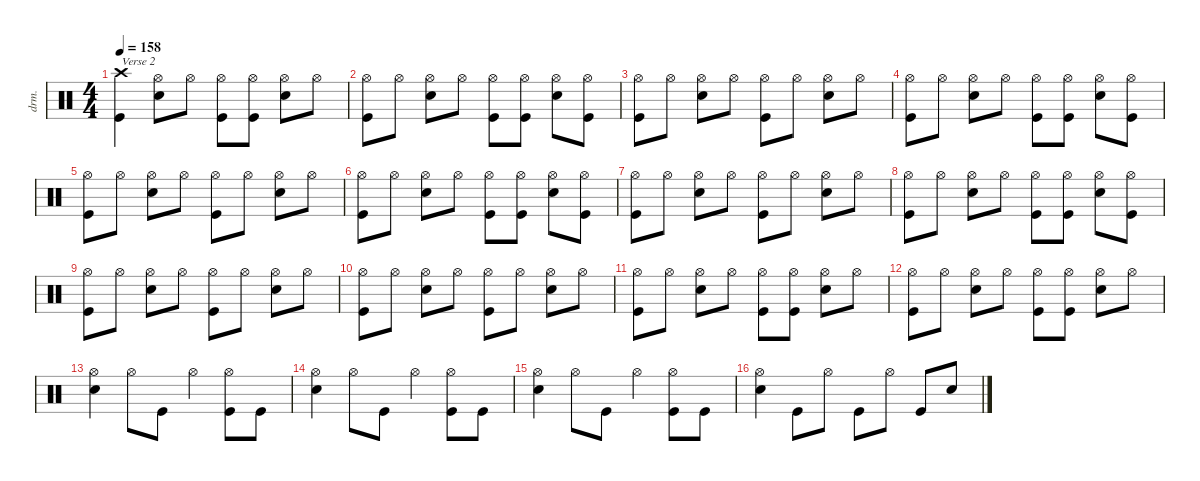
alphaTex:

\defaultSystemsLayout 4
\hideDynamics
\bracketExtendMode nobrackets
\otherSystemsTrackNameOrientation horizontal
\track ("Menza" "drm.") {instrument percussion}
\staff {score}
\articulation defaults
\ts (4 4)
\tempo 158
\clef neutral
\ks c
("Crash high (hit)" "Kick (hit)").4{txt "Verse 2" dy f beam Down} ("Hi-Hat (open)" "Snare (hit) 2").8{beam Down} "Hi-Hat (open)".8{beam Down} ("Hi-Hat (open)" "Kick (hit)").8{beam Down} ("Hi-Hat (open)" "Kick (hit)").8{beam Down} ("Hi-Hat (open)" "Snare (hit) 2").8{beam Down} "Hi-Hat (open)".8{beam Down} |
("Hi-Hat (open)" "Kick (hit)").8{beam Down} "Hi-Hat (open)".8{beam Down} ("Hi-Hat (open)" "Snare (hit) 2").8{beam Down} "Hi-Hat (open)".8{beam Down} ("Hi-Hat (open)" "Kick (hit)").8{beam Down} ("Hi-Hat (open)" "Kick (hit)").8{beam Down} ("Hi-Hat (open)" "Snare (hit) 2").8{beam Down} ("Hi-Hat (open)" "Kick (hit)").8{beam Down} |
("Hi-Hat (open)" "Kick (hit)").8{beam Down} "Hi-Hat (open)".8{beam Down} ("Hi-Hat (open)" "Snare (hit) 2").8{beam Down} "Hi-Hat (open)".8{beam Down} ("Hi-Hat (open)" "Kick (hit)").8{beam Down} "Hi-Hat (open)".8{beam Down} ("Hi-Hat (open)" "Snare (hit) 2").8{beam Down} "Hi-Hat (open)".8{beam Down} |
("Hi-Hat (open)" "Kick (hit)").8{beam Down} "Hi-Hat (open)".8{beam Down} ("Hi-Hat (open)" "Snare (hit) 2").8{beam Down} "Hi-Hat (open)".8{beam Down} ("Hi-Hat (open)" "Kick (hit)").8{beam Down} ("Hi-Hat (open)" "Kick (hit)").8{beam Down} ("Hi-Hat (open)" "Snare (hit) 2").8{beam Down} ("Hi-Hat (open)" "Kick (hit)").8{beam Down} |
("Hi-Hat (open)" "Kick (hit)").8{beam Down} "Hi-Hat (open)".8{beam Down} ("Hi-Hat (open)" "Snare (hit) 2").8{beam Down} "Hi-Hat (open)".8{beam Down} ("Hi-Hat (open)" "Kick (hit)").8{beam Down} "Hi-Hat (open)".8{beam Down} ("Hi-Hat (open)" "Snare (hit) 2").8{beam Down} "Hi-Hat (open)".8{beam Down} |
("Hi-Hat (open)" "Kick (hit)").8{beam Down} "Hi-Hat (open)".8{beam Down} ("Hi-Hat (open)" "Snare (hit) 2").8{beam Down} "Hi-Hat (open)".8{beam Down} ("Hi-Hat (open)" "Kick (hit)").8{beam Down} ("Hi-Hat (open)" "Kick (hit)").8{beam Down} ("Hi-Hat (open)" "Snare (hit) 2").8{beam Down} ("Hi-Hat (open)" "Kick (hit)").8{beam Down} |
("Hi-Hat (open)" "Kick (hit)").8{beam Down} "Hi-Hat (open)".8{beam Down} ("Hi-Hat (open)" "Snare (hit) 2").8{beam Down} "Hi-Hat (open)".8{beam Down} ("Hi-Hat (open)" "Kick (hit)").8{beam Down} "Hi-Hat (open)".8{beam Down} ("Hi-Hat (open)" "Snare (hit) 2").8{beam Down} "Hi-Hat (open)".8{beam Down} |
("Hi-Hat (open)" "Kick (hit)").8{beam Down} "Hi-Hat (open)".8{beam Down} ("Hi-Hat (open)" "Snare (hit) 2").8{beam Down} "Hi-Hat (open)".8{beam Down} ("Hi-Hat (open)" "Kick (hit)").8{beam Down} ("Hi-Hat (open)" "Kick (hit)").8{beam Down} ("Hi-Hat (open)" "Snare (hit) 2").8{beam Down} ("Hi-Hat (open)" "Kick (hit)").8{beam Down} |
("Hi-Hat (open)" "Kick (hit)").8{beam Down} "Hi-Hat (open)".8{beam Down} ("Hi-Hat (open)" "Snare (hit) 2").8{beam Down} "Hi-Hat (open)".8{beam Down} ("Hi-Hat (open)" "Kick (hit)").8{beam Down} "Hi-Hat (open)".8{beam Down} ("Hi-Hat (open)" "Snare (hit) 2").8{beam Down} "Hi-Hat (open)".8{beam Down} |
("Hi-Hat (open)" "Kick (hit)").8{beam Down} "Hi-Hat (open)".8{beam Down} ("Hi-Hat (open)" "Snare (hit) 2").8{beam Down} "Hi-Hat (open)".8{beam Down} ("Hi-Hat (open)" "Kick (hit)").8{beam Down} "Hi-Hat (open)".8{beam Down} ("Hi-Hat (open)" "Snare (hit) 2").8{beam Down} "Hi-Hat (open)".8{beam Down} |
("Hi-Hat (open)" "Kick (hit)").8{beam Down} "Hi-Hat (open)".8{beam Down} ("Hi-Hat (open)" "Snare (hit) 2").8{beam Down} "Hi-Hat (open)".8{beam Down} ("Hi-Hat (open)" "Kick (hit)").8{beam Down} ("Hi-Hat (open)" "Kick (hit)").8{beam Down} ("Hi-Hat (open)" "Snare (hit) 2").8{beam Down} "Hi-Hat (open)".8{beam Down} |
("Hi-Hat (open)" "Kick (hit)").8{beam Down} "Hi-Hat (open)".8{beam Down} ("Hi-Hat (open)" "Snare (hit) 2").8{beam Down} "Hi-Hat (open)".8{beam Down} ("Hi-Hat (open)" "Kick (hit)").8{beam Down} ("Hi-Hat (open)" "Kick (hit)").8{beam Down} ("Hi-Hat (open)" "Snare (hit) 2").8{beam Down} "Hi-Hat (open)".8{beam Down} |
("Hi-Hat (open)" "Snare (hit) 2").4{beam Down} "Hi-Hat (open)".8{beam Down} "Kick (hit)".8{beam Down} "Hi-Hat (open)".4{beam Down} ("Hi-Hat (open)" "Kick (hit)").8{beam Down} "Kick (hit)".8{beam Down} |
("Hi-Hat (open)" "Snare (hit) 2").4{beam Down} "Hi-Hat (open)".8{beam Down} "Kick (hit)".8{beam Down} "Hi-Hat (open)".4{beam Down} ("Hi-Hat (open)" "Kick (hit)").8{beam Down} "Kick (hit)".8{beam Down} |
("Hi-Hat (open)" "Snare (hit) 2").4{beam Down} "Hi-Hat (open)".8{beam Down} "Kick (hit)".8{beam Down} "Hi-Hat (open)".4{beam Down} ("Hi-Hat (open)" "Kick (hit)").8{beam Down} "Kick (hit)".8{beam Down} |
("Hi-Hat (open)" "Snare (hit) 2").4{beam Down} "Kick (hit)".8{beam Down} "Hi-Hat (open)".8{beam Down} "Kick (hit)".8{beam Down} "Hi-Hat (open)".8{beam Down} "Kick (hit)".8{beam Up} "Snare (hit) 2".8{beam Up}
